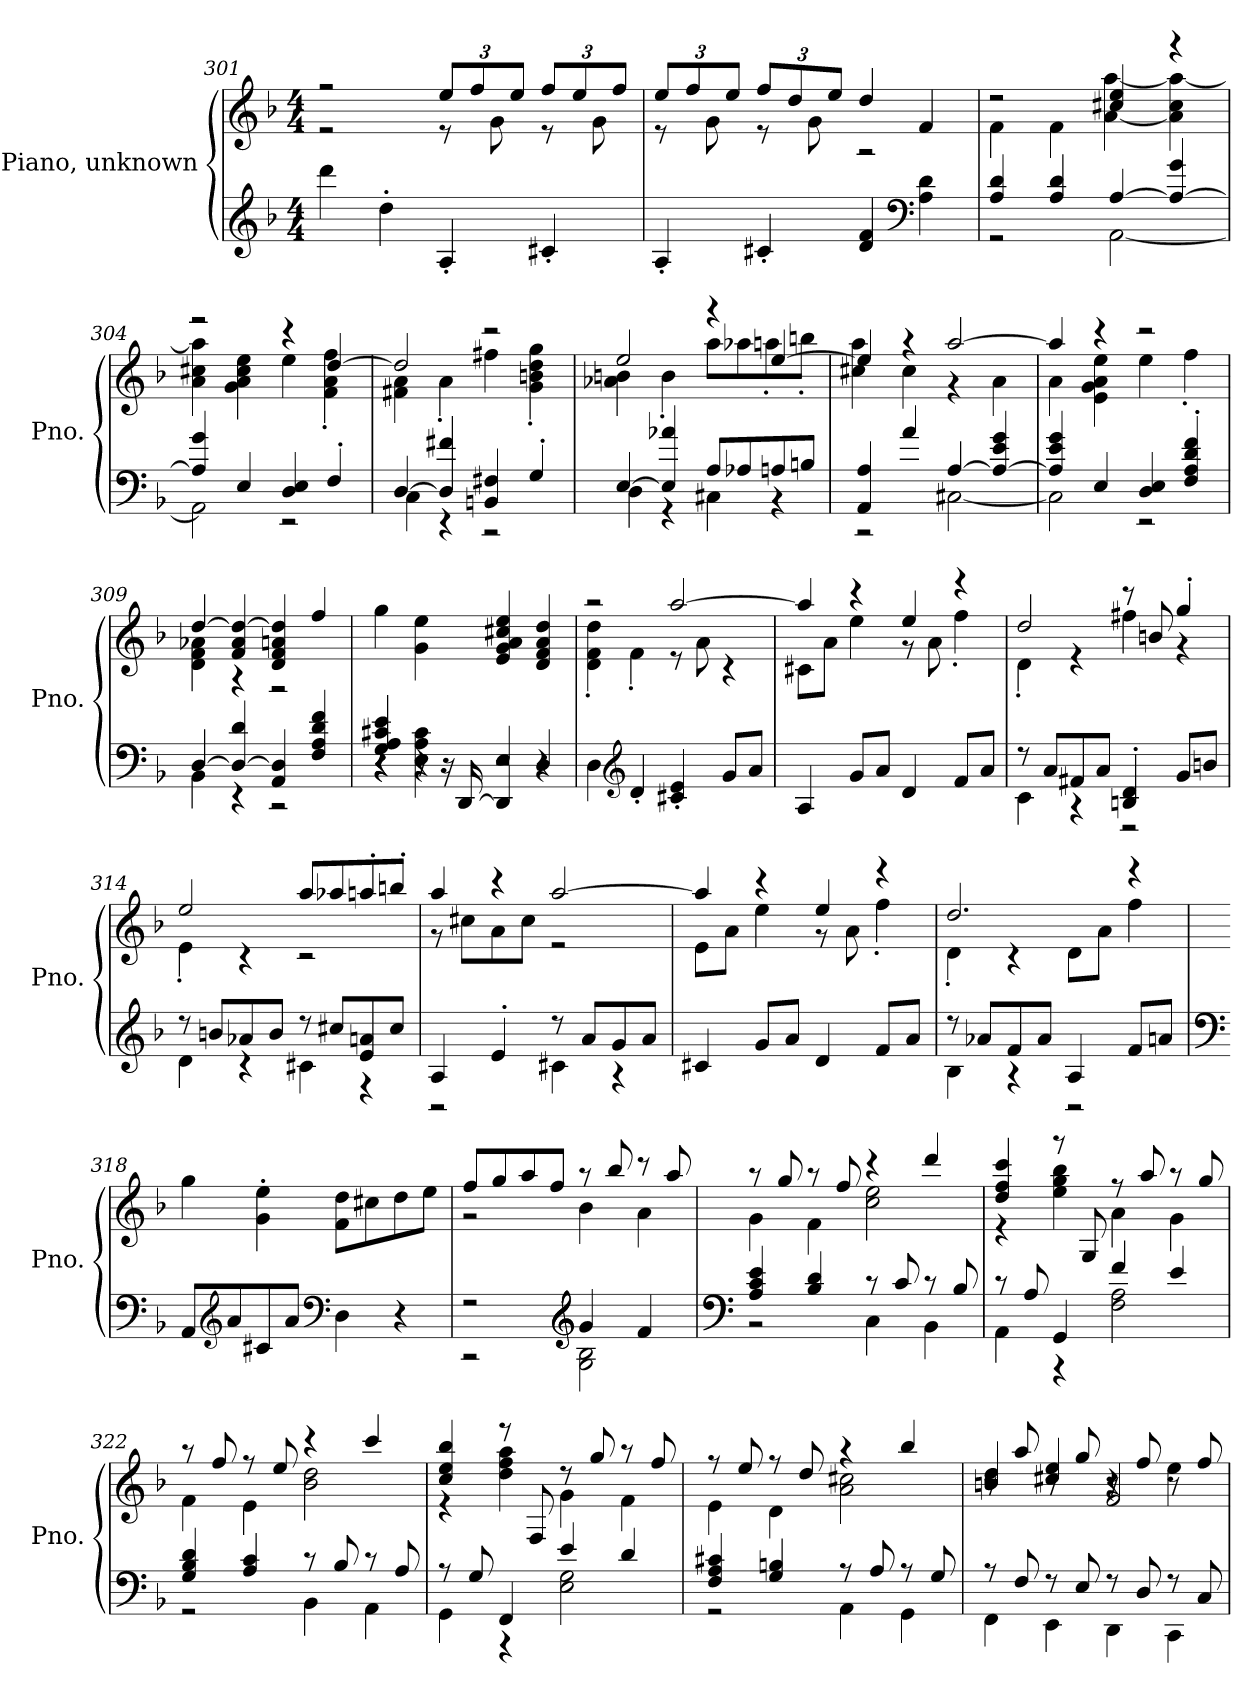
**kern	**kern
*part1	*part1
*staff2	*staff1
*I"Piano, unknown	*
*I'Pno.	*
*clefG2	*clefG2
*k[b-]	*k[b-]
*M4/4	*M4/4
=301	=301
*	*^
4ddd\	2r	2r
4dd'\	.	.
*	*Xbrackettup	*
4A'/	12ee/L	8r
.	12ff/	.
.	.	8g\
.	12ee/J	.
4c#X'/	12ff/L	8r
.	12ee/	.
.	.	8g\
.	12ff/J	.
!!LO:PB:g=z	!!
=302	=302	=302
4A'/	12ee/L	8r
.	12ff/	.
.	.	8g\
.	12ee/J	.
4c#X'/	12ff/L	8r
.	12dd/	.
.	.	8g\
.	12ee/J	.
4d/ 4f/	4dd/	2r
*clefF4	*	*
4A\ 4d\	4f/	.
=303	=303	=303
*^	*	*
4A/ 4d/	2r	2r	4f\
4A/ 4d/	.	.	4f\
[4A/	[2AA\	4cc#X/ 4ee/	[4a\ [4aa\
4A/_ 4g/	.	4r	4a\] 4cc#\ 4aa\_
=304	=304	=304	=304
4A/] 4g/	2AA\]	2r	4a\ 4cc#X\ 4aa\]
4E/	.	.	4g\ 4a\ 4cc#\ 4ee\
4D/ 4E/	2r	4r	4ee\
4F'/	.	[4dd/	4f\' 4a\' 4ff\'
=305	=305	=305	=305
[4D/	4C\	2dd/]	4f#X\ 4a\
4D/] 4f#X/	4r	.	4a'\
4BBn/ 4F#X/	2r	2r	4ff#X\
4G'/	.	.	4g\' 4bn\' 4dd\' 4gg\'
!!LO:LB:g=z	!!
=306	=306	=306	=306
[4E/	4D\	2ee/	4a-X\ 4bn\
4E/] 4a-X/	4r	.	4b'\
8A/L	4C#X\	4r	8aa\L
8A-X/	.	.	8aa-X\
8An/	4r	[4ee/	8aan'\
8Bn/J	.	.	8bbn'\J
=307	=307	=307	=307
4AA/ 4A/	2r	4ee/]	4cc#X\ 4aa\
4a/	.	4r	4cc#\
[4A/	[2C#X\	[2aa/	4r
4A/_ 4e/ 4g/	.	.	4a\
=308	=308	=308	=308
4A/] 4e/ 4g/	2C#\]	4aa/]	4a\
4E/	.	4r	4e\ 4g\ 4a\ 4ee\
4D/ 4E/	2r	2r	4ee\
4F/' 4A/' 4d/' 4f/'	.	.	4ff'\
=309	=309	=309	=309
[4D/	4BB-\	[4dd/	4d\ 4f\ 4a-X\
4D/_ 4d/	4r	4f/ 4a-/ 4dd/_	4r
4AA/ 4D/]	2r	4d/ 4f/ 4an/ 4dd/]	2r
4F/ 4A/ 4d/ 4f/	.	4ff/	.
*	*	*v	*v
=310	=310	=310
*	*^	*
4G/ 4A/ 4c#X/ 4e/	4r	4r	4gg\
4r	4E\ 4A\ 4c#\	8r	4g\ 4ee\
.	.	16r	.
.	.	[16DD/	.
4E/	2r	4DD/]	4e/ 4g/ 4a/ 4cc#X/ 4ee/
4D/	.	4r	4d/ 4f/ 4a/ 4dd/
*v	*v	*v	*
!!LO:LB:g=z
=311	=311
*	*^
4D\	2r	4d\' 4f\' 4dd\'
*clefG2	*	*
4d'/	.	4f'\
4c#X/' 4e/'	[2aa/	8r
.	.	8a\
8g/L	.	4r
8a/J	.	.
=312	=312	=312
4A/	4aa/]	8c#X\L
.	.	8a\J
8g/L	4r	4ee\
8a/J	.	.
4d/	4ee/	8r
.	.	8a\
8f/L	4r	4ff'\
8a/J	.	.
=313	=313	=313
*^	*	*
8r	4c\	2dd/	4d'\
8a/L	.	.	.
8f#X/	4r	.	4r
8a/J	.	.	.
4Bn/' 4d/'	2r	8r	4ff#X\
.	.	8bn/	.
8g/L	.	4gg'/	4r
8bn/J	.	.	.
=314	=314	=314	=314
8r	4d\	2ee/	4e'\
8bn/L	.	.	.
8a-X/	4r	.	4r
8b/J	.	.	.
8r	4c#X\	8aa/L	2r
8cc#X/L	.	8aa-X/	.
8e/ 8an/	4r	8aan'/	.
8cc#/J	.	8bbn'/J	.
!!LO:LB:g=z	!!
=315	=315	=315	=315
4A/	2r	4aa/	8r
.	.	.	8cc#X\L
4e'/	.	4r	8a\
.	.	.	8cc#\J
8r	4c#X\	[2aa/	2r
8a/L	.	.	.
8g/	4r	.	.
8a/J	.	.	.
*v	*v	*	*
=316	=316	=316
4c#X/	4aa/]	8e\L
.	.	8a\J
8g/L	4r	4ee\
8a/J	.	.
4d/	4ee/	8r
.	.	8a\
8f/L	4r	4ff'\
8a/J	.	.
=317	=317	=317
*^	*	*
8r	4B-\	2.dd/	4d'\
8a-X/L	.	.	.
8f/	4r	.	4r
8a-/J	.	.	.
4A/	2r	.	8d\L
.	.	.	8a\J
8f/L	.	4r	4ff\
8an/J	.	.	.
*v	*v	*	*
*	*v	*v
=318	=318
*clefF4	*
8AA/L	4gg\
*clefG2	*
8a/	.
8c#X/	4g\' 4ee\'
8a/J	.
*clefF4	*
4D\	8f\ 8dd\L
.	8cc#X\
4r	8dd\
.	8ee\J
!!LO:LB:g=z
=319	=319
*^	*^
2r	2r	8ff/L	2r
.	.	8gg/	.
.	.	8aa/	.
.	.	8ff/J	.
*clefG2	*	*	*
4g/	2G\ 2B-\	8r	4b-\
.	.	8bb-/	.
4f/	.	8r	4a\
.	.	8aa/	.
=320	=320	=320	=320
*clefF4	*	*	*
4A/ 4c/ 4e/	2r	8r	4g\
.	.	8gg/	.
4B-/ 4d/	.	8r	4f\
.	.	8ff/	.
8r	4C\	4r	2cc\ 2ee\
8c/	.	.	.
8r	4BB-\	4ddd/	.
8B-/	.	.	.
=321	=321	=321	=321
8r	4AA\	4dd/ 4ff/ 4ccc/	4r
8A/	.	.	.
4GG/	4r	8r	4ee\ 4gg\ 4bb-\
.	.	8G/	.
4f/	2F\ 2A\	8r	4a\
.	.	8aa/	.
4e/	.	8r	4g\
.	.	8gg/	.
=322	=322	=322	=322
4G/ 4B-/ 4d/	2r	8r	4f\
.	.	8ff/	.
4A/ 4c/	.	8r	4e\
.	.	8ee/	.
8r	4BB-\	4r	2b-\ 2dd\
8B-/	.	.	.
8r	4AA\	4ccc/	.
8A/	.	.	.
!!LO:LB:g=z	!!
=323	=323	=323	=323
8r	4GG\	4cc/ 4ee/ 4bb-/	4r
8G/	.	.	.
4FF/	4r	8r	4dd\ 4ff\ 4aa\
.	.	8F/	.
4e/	2E\ 2G\	8r	4g\
.	.	8gg/	.
4d/	.	8r	4f\
.	.	8ff/	.
=324	=324	=324	=324
4F/ 4A/ 4c#X/	2r	8r	4e\
.	.	8ee/	.
4G/ 4Bn/	.	8r	4d\
.	.	8dd/	.
8r	4AA\	4r	2a\ 2cc#X\
8A/	.	.	.
8r	4GG\	4bb-/	.
8G/	.	.	.
=325	=325	=325	=325
*	*	*	*^
8r	4FF\	8r	2r	4bn/ 4dd/
8F/	.	8aa/	.	.
8r	4EE\	8r	.	4cc#X/ 4ee/
8E/	.	8gg/	.	.
8r	4DD\	8r	4r	2f/
8D/	.	8ff/	.	.
8r	4CC\	8r	4ee\	.
8C/	.	8ff/	.	.
*v	*v	*	*	*
*	*v	*v	*v
=	=
*-	*-
